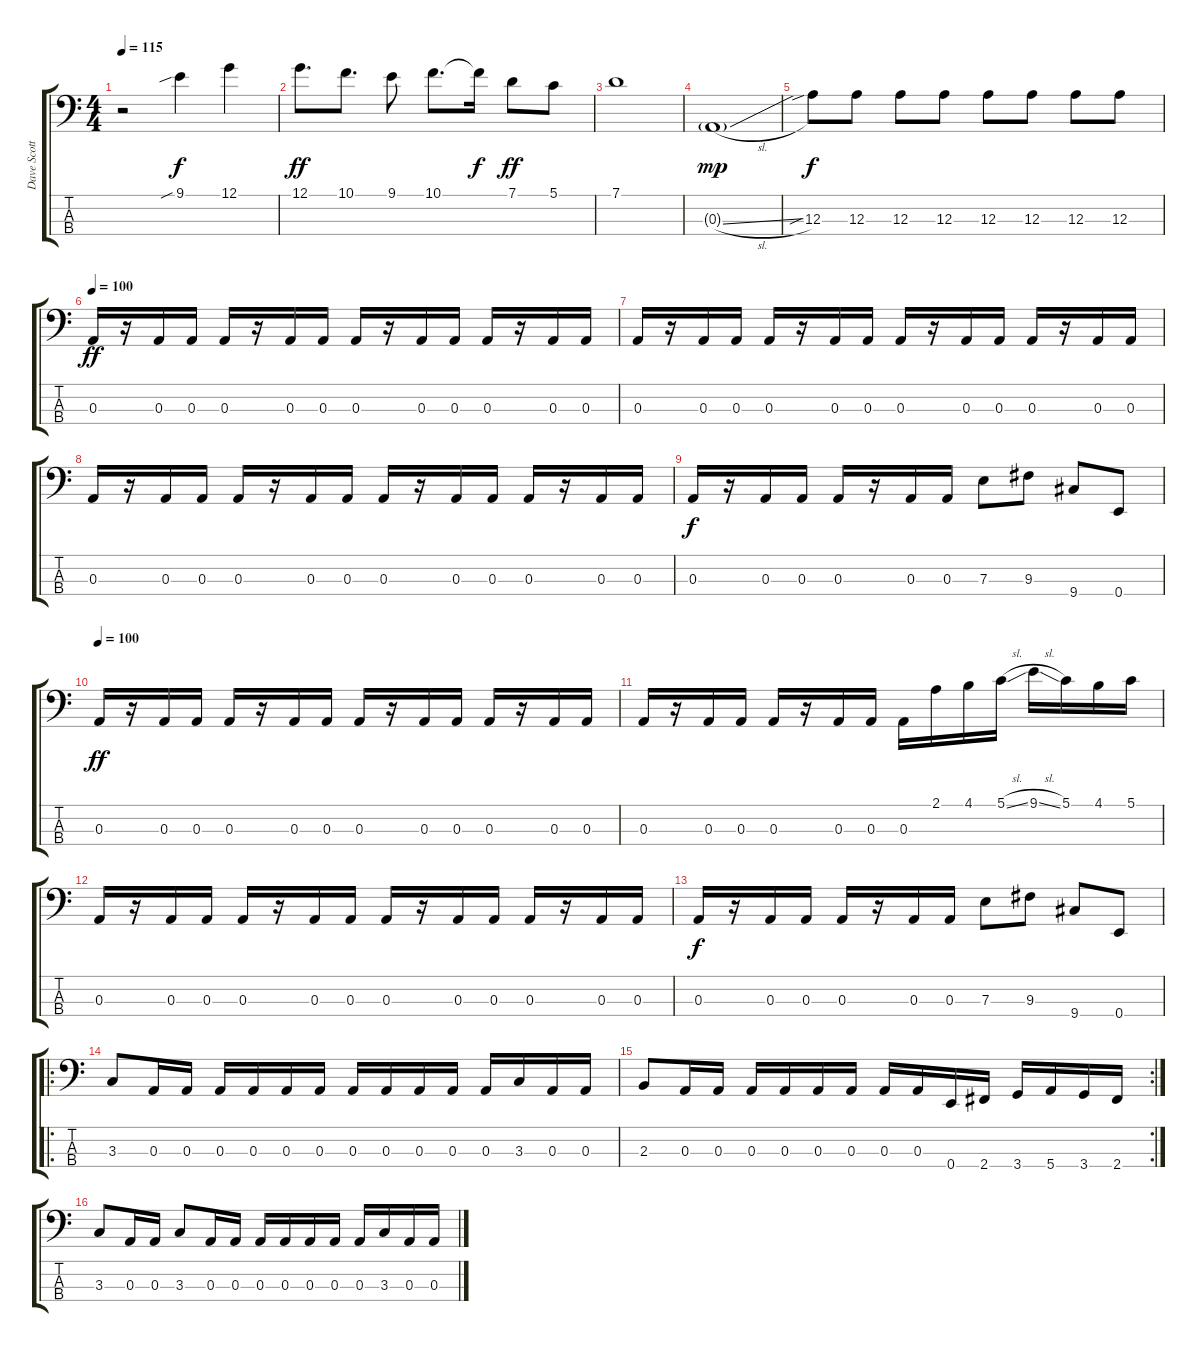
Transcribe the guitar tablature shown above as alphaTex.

\track ("Dave Scott" "Dave Scott") {instrument electricbassfinger}
\staff {score tabs}
\tuning (G2 D2 A1 E1) {hide}
\ts (4 4)
\tempo 115
\clef f4
\ks c
r.2{dy f} 9.1{sib}.4 12.1.4 |
12.1.8{d dy ff} 10.1.8{d} 9.1.8 10.1.8{d} 10.1{t}.16{dy f} 7.1.8{dy ff} 5.1.8 |
7.1.1 |
0.3{sl g}.1{dy mp} |
12.3{sib}.8{dy f} 12.3.8 12.3.8 12.3.8 12.3.8 12.3.8 12.3.8 12.3.8 |
\tempo 100
0.3.16{dy ff} r.16 0.3.16 0.3.16 0.3.16 r.16 0.3.16 0.3.16 0.3.16 r.16 0.3.16 0.3.16 0.3.16 r.16 0.3.16 0.3.16 |
0.3.16 r.16 0.3.16 0.3.16 0.3.16 r.16 0.3.16 0.3.16 0.3.16 r.16 0.3.16 0.3.16 0.3.16 r.16 0.3.16 0.3.16 |
0.3.16 r.16 0.3.16 0.3.16 0.3.16 r.16 0.3.16 0.3.16 0.3.16 r.16 0.3.16 0.3.16 0.3.16 r.16 0.3.16 0.3.16 |
0.3.16{dy f} r.16 0.3.16 0.3.16 0.3.16 r.16 0.3.16 0.3.16 7.3.8 9.3.8 9.4.8 0.4.8 |
\tempo 100
0.3.16{dy ff} r.16 0.3.16 0.3.16 0.3.16 r.16 0.3.16 0.3.16 0.3.16 r.16 0.3.16 0.3.16 0.3.16 r.16 0.3.16 0.3.16 |
0.3.16 r.16 0.3.16 0.3.16 0.3.16 r.16 0.3.16 0.3.16 0.3.16 2.1.16 4.1.16 5.1{sl}.16 9.1{sl}.16 5.1.16 4.1.16 5.1.16 |
0.3.16 r.16 0.3.16 0.3.16 0.3.16 r.16 0.3.16 0.3.16 0.3.16 r.16 0.3.16 0.3.16 0.3.16 r.16 0.3.16 0.3.16 |
0.3.16{dy f} r.16 0.3.16 0.3.16 0.3.16 r.16 0.3.16 0.3.16 7.3.8 9.3.8 9.4.8 0.4.8 |
\ro
3.3.8 0.3.16 0.3.16 0.3.16 0.3.16 0.3.16 0.3.16 0.3.16 0.3.16 0.3.16 0.3.16 0.3.16 3.3.16 0.3.16 0.3.16 |
\rc 2
2.3.8 0.3.16 0.3.16 0.3.16 0.3.16 0.3.16 0.3.16 0.3.16 0.3.16 0.4.16 2.4.16 3.4.16 5.4.16 3.4.16 2.4.16 |
3.3.8 0.3.16 0.3.16 3.3.8 0.3.16 0.3.16 0.3.16 0.3.16 0.3.16 0.3.16 0.3.16 3.3.16 0.3.16 0.3.16
